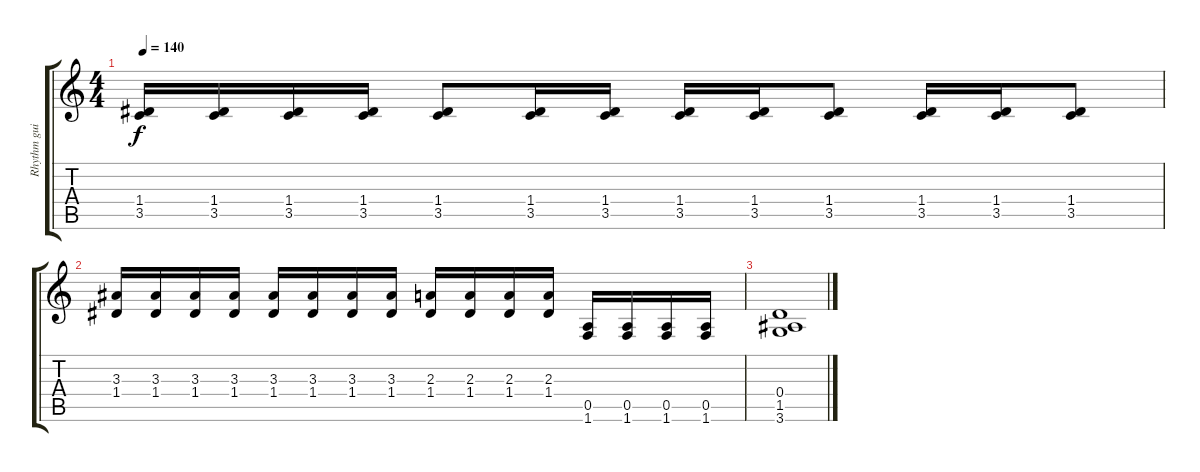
\track ("Rhythm guitar" "Rhythm gui") {instrument distortionguitar}
\staff {score tabs}
\tuning (E4 B3 G3 D3 A2 E2) {hide}
\ts (4 4)
\tempo 140
\clef g2
\ks c
(1.4 3.5).16{dy f} (1.4 3.5).16 (1.4 3.5).16 (1.4 3.5).16 (1.4 3.5).8 (1.4 3.5).16 (1.4 3.5).16 (1.4 3.5).16 (1.4 3.5).16 (1.4 3.5).8 (1.4 3.5).16 (1.4 3.5).16 (1.4 3.5).8 |
(3.3 1.4).16 (3.3 1.4).16 (3.3 1.4).16 (3.3 1.4).16 (3.3 1.4).16 (3.3 1.4).16 (3.3 1.4).16 (3.3 1.4).16 (2.3 1.4).16 (2.3 1.4).16 (2.3 1.4).16 (2.3 1.4).16 (0.5 1.6).16 (0.5 1.6).16 (0.5 1.6).16 (0.5 1.6).16 |
(0.4 1.5 3.6).1
